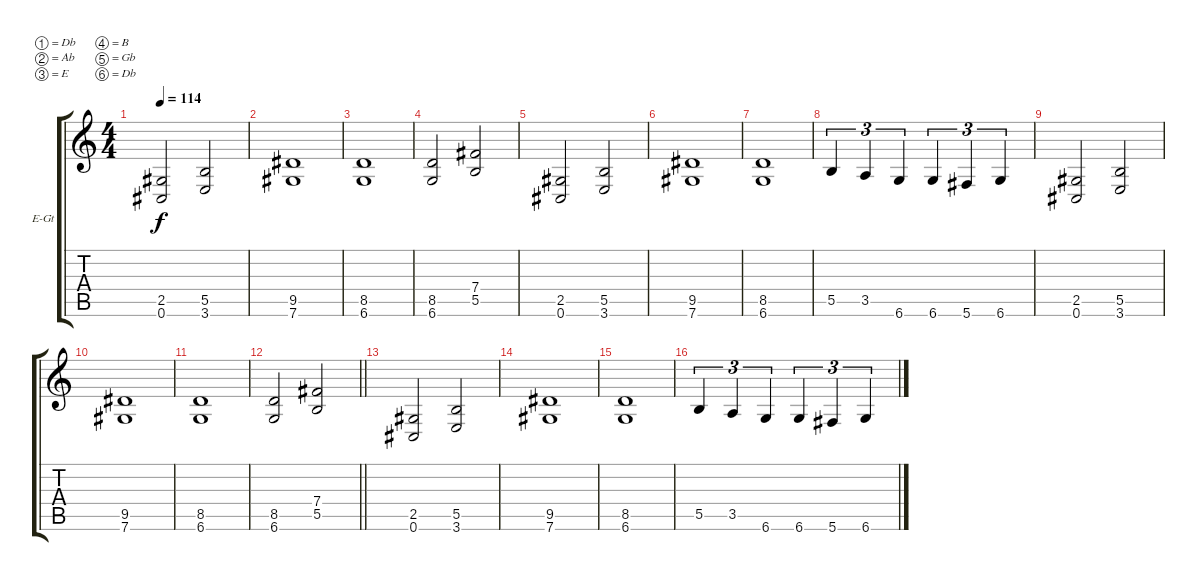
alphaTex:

\bracketExtendMode groupsimilarinstruments
\firstSystemTrackNameOrientation horizontal
\otherSystemsTrackNameOrientation horizontal
\track ("Guitar 1" "E-Gt") {instrument distortionguitar}
\staff {score tabs}
\tuning (Db4 Ab3 E3 B2 Gb2 Db2)
\ts (4 4)
\tempo 114
\clef g2
\ks c
(0.6 2.5).2{dy f} (3.6 5.5).2 |
(9.5 7.6).1 |
(6.6 8.5).1 |
(6.6 8.5).2 (5.5 7.4).2 |
(0.6 2.5).2 (3.6 5.5).2 |
(9.5 7.6).1 |
(6.6 8.5).1 |
5.5.4{tu (3 2)} 3.5.4{tu (3 2)} 6.6.4{tu (3 2)} 6.6.4{tu (3 2)} 5.6.4{tu (3 2)} 6.6.4{tu (3 2)} |
(0.6 2.5).2 (3.6 5.5).2 |
(9.5 7.6).1 |
(6.6 8.5).1 |
\barLineRight lightlight
(6.6 8.5).2 (5.5 7.4).2 |
(0.6 2.5).2 (3.6 5.5).2 |
(9.5 7.6).1 |
(6.6 8.5).1 |
5.5.4{tu (3 2)} 3.5.4{tu (3 2)} 6.6.4{tu (3 2)} 6.6.4{tu (3 2)} 5.6.4{tu (3 2)} 6.6.4{tu (3 2)}
